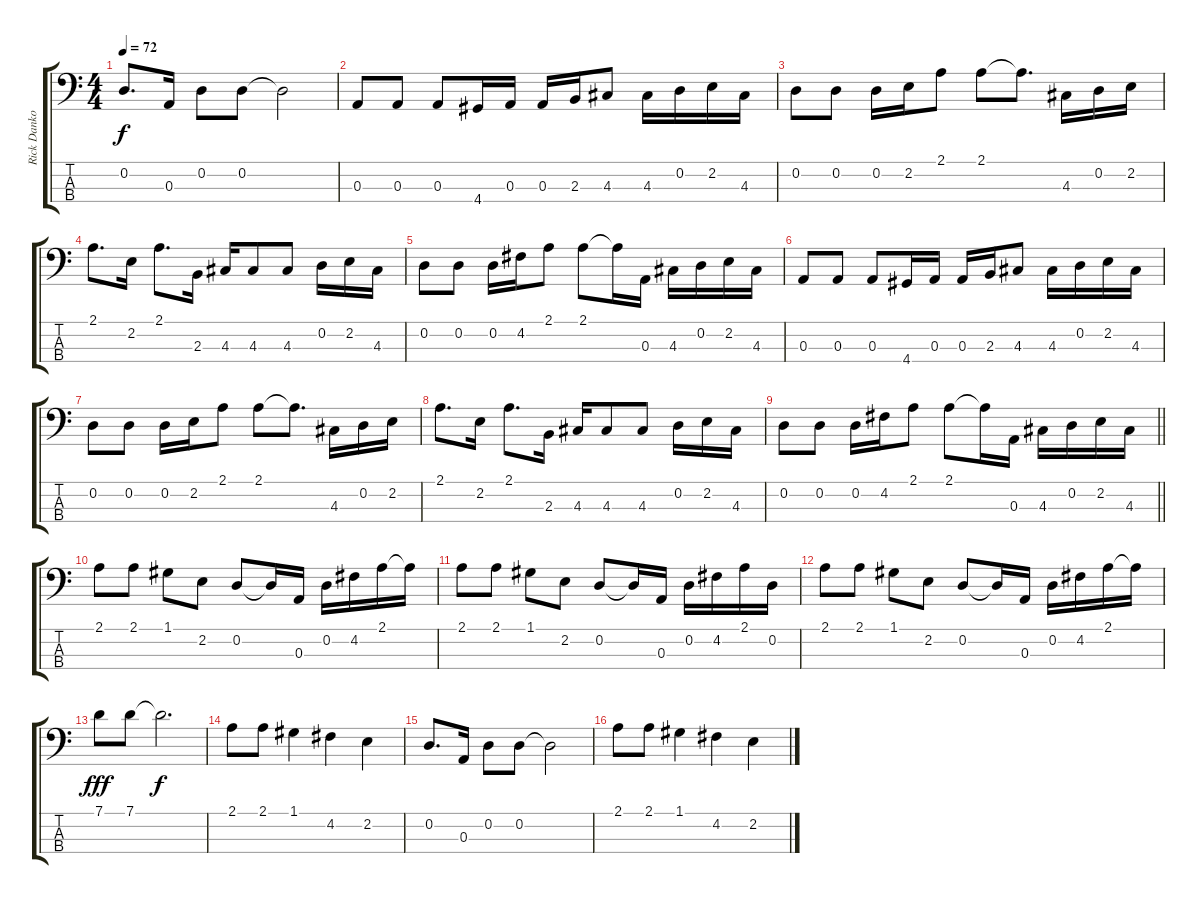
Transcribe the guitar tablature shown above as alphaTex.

\track ("Rick Danko" "Rick Danko") {instrument electricbassfinger}
\staff {score tabs}
\tuning (G2 D2 A1 E1) {hide}
\ts (4 4)
\tempo 72
\clef f4
\ks c
0.2.8{d dy f} 0.3.16 0.2.8 0.2.8 0.2{t}.2 |
0.3.8 0.3.8 0.3.8 4.4.16 0.3.16 0.3.16 2.3.16 4.3.8 4.3.16 0.2.16 2.2.16 4.3.16 |
0.2.8 0.2.8 0.2.16 2.2.16 2.1.8 2.1.8 2.1{t}.8{d} 4.3.16 0.2.16 2.2.16 |
2.1.8{d} 2.2.16 2.1.8{d} 2.3.16 4.3.16 4.3.8 4.3.8 0.2.16 2.2.16 4.3.16 |
0.2.8 0.2.8 0.2.16 4.2.16 2.1.8 2.1.8 2.1{t}.16 0.3.16 4.3.16 0.2.16 2.2.16 4.3.16 |
0.3.8 0.3.8 0.3.8 4.4.16 0.3.16 0.3.16 2.3.16 4.3.8 4.3.16 0.2.16 2.2.16 4.3.16 |
0.2.8 0.2.8 0.2.16 2.2.16 2.1.8 2.1.8 2.1{t}.8{d} 4.3.16 0.2.16 2.2.16 |
2.1.8{d} 2.2.16 2.1.8{d} 2.3.16 4.3.16 4.3.8 4.3.8 0.2.16 2.2.16 4.3.16 |
\barLineRight lightlight
0.2.8 0.2.8 0.2.16 4.2.16 2.1.8 2.1.8 2.1{t}.16 0.3.16 4.3.16 0.2.16 2.2.16 4.3.16 |
2.1.8 2.1.8 1.1.8 2.2.8 0.2.8 0.2{t}.16 0.3.16 0.2.16 4.2.16 2.1.16 2.1{t}.16 |
2.1.8 2.1.8 1.1.8 2.2.8 0.2.8 0.2{t}.16 0.3.16 0.2.16 4.2.16 2.1.16 0.2.16 |
2.1.8 2.1.8 1.1.8 2.2.8 0.2.8 0.2{t}.16 0.3.16 0.2.16 4.2.16 2.1.16 2.1{t}.16 |
7.1.8{dy fff} 7.1.8 7.1{t}.2{d dy f} |
2.1.8 2.1.8 1.1.4 4.2.4 2.2.4 |
0.2.8{d} 0.3.16 0.2.8 0.2.8 0.2{t}.2 |
2.1.8 2.1.8 1.1.4 4.2.4 2.2.4
